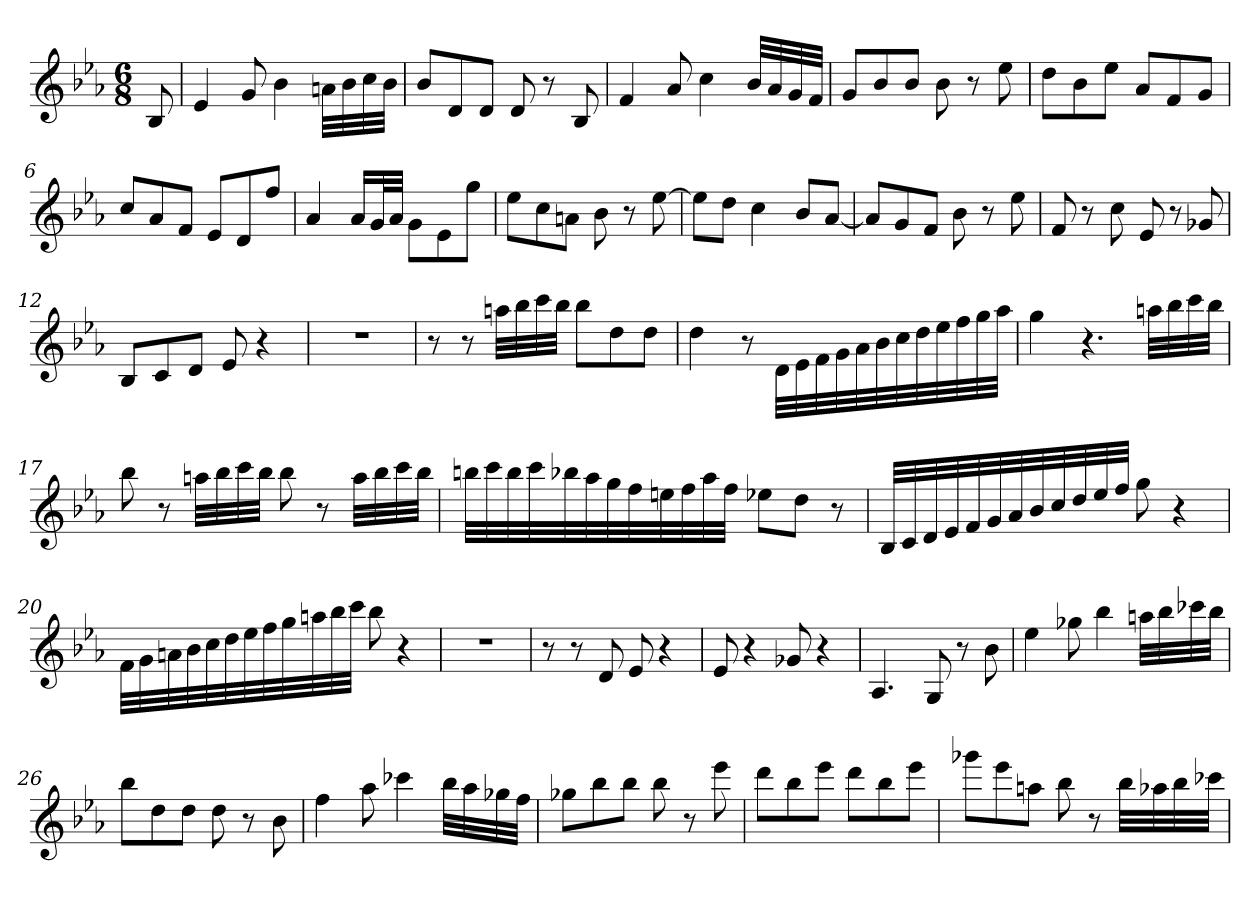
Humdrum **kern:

**kern
*part1
*staff1
*k[b-e-a-]
*E-:
*M6/8
=
8B-
=1
4e-
8g
4b-
32anLLL
32b-
32cc
32b-JJJ
=2
8b-L
8d
8dJ
8d
8r
8B-
=3
4f
8a-
4cc
32b-LLL
32a-
32g
32fJJJ
=4
8gL
8b-
8b-J
8b-
8r
8ee-
=5
8ddL
8b-
8ee-J
8a-L
8f
8gJ
=6
8ccL
8a-
8fJ
8e-L
8d
8ffJ
=7
4a-
16a-LL
32gL
32a-JJJ
8gL
8e-
8ggJ
=8
8ee-L
8cc
8anJ
8b-
8r
[8ee-
=9
8ee-L]
8ddJ
4cc
8b-L
[8a-J
=10
8a-L]
8g
8fJ
8b-
8r
8ee-
=11
8f
8r
8cc
8e-
8r
8g-X
=12
8B-L
8c
8dJ
8e-
4r
=13
2.r
=14
8r
8r
32aanLLL
32bb-
32ccc
32bb-JJJ
8bb-L
8dd
8ddJ
=15
4dd
8r
32dLLL
32e-
32f
32g
32a-
32b-
32cc
32dd
32ee-
32ff
32gg
32aa-JJJ
=16
4gg
4.r
32aanLLL
32bb-
32ccc
32bb-JJJ
=17
8bb-
8r
32aanLLL
32bb-
32ccc
32bb-JJJ
8bb-
8r
32aaLLL
32bb-
32ccc
32bb-JJJ
=18
32bbnLLL
32ccc
32bb
32ccc
32bb-X
32aa-
32gg
32ff
32een
32ff
32aa-
32ffJJJ
8ee-XL
8ddJ
8r
=19
32B-LLL
32c
32d
32e-
32f
32g
32a-
32b-
32cc
32dd
32ee-
32ffJJJ
8gg
4r
=20
32fLLL
32g
32an
32b-
32cc
32dd
32ee-
32ff
32gg
32aan
32bb-
32cccJJJ
8bb-
4r
=21
2.r
=22
8r
8r
8d
8e-
4r
=23
8e-
4r
8g-X
4r
=24
4.A-
8G
8r
8b-
=25
4ee-
8gg-X
4bb-
32aanLLL
32bb-
32ccc-X
32bb-JJJ
=26
8bb-L
8dd
8ddJ
8dd
8r
8b-
=27
4ff
8aa-
4ccc-X
32bb-LLL
32aa-
32gg-X
32ffJJJ
=28
8gg-XL
8bb-
8bb-J
8bb-
8r
8eee-
=29
8dddL
8bb-
8eee-J
8dddL
8bb-
8eee-J
=30
8ggg-XL
8eee-
8aanJ
8bb-
8r
32bb-LLL
32aa-X
32bb-
32ccc-XJJJ
=
*-
